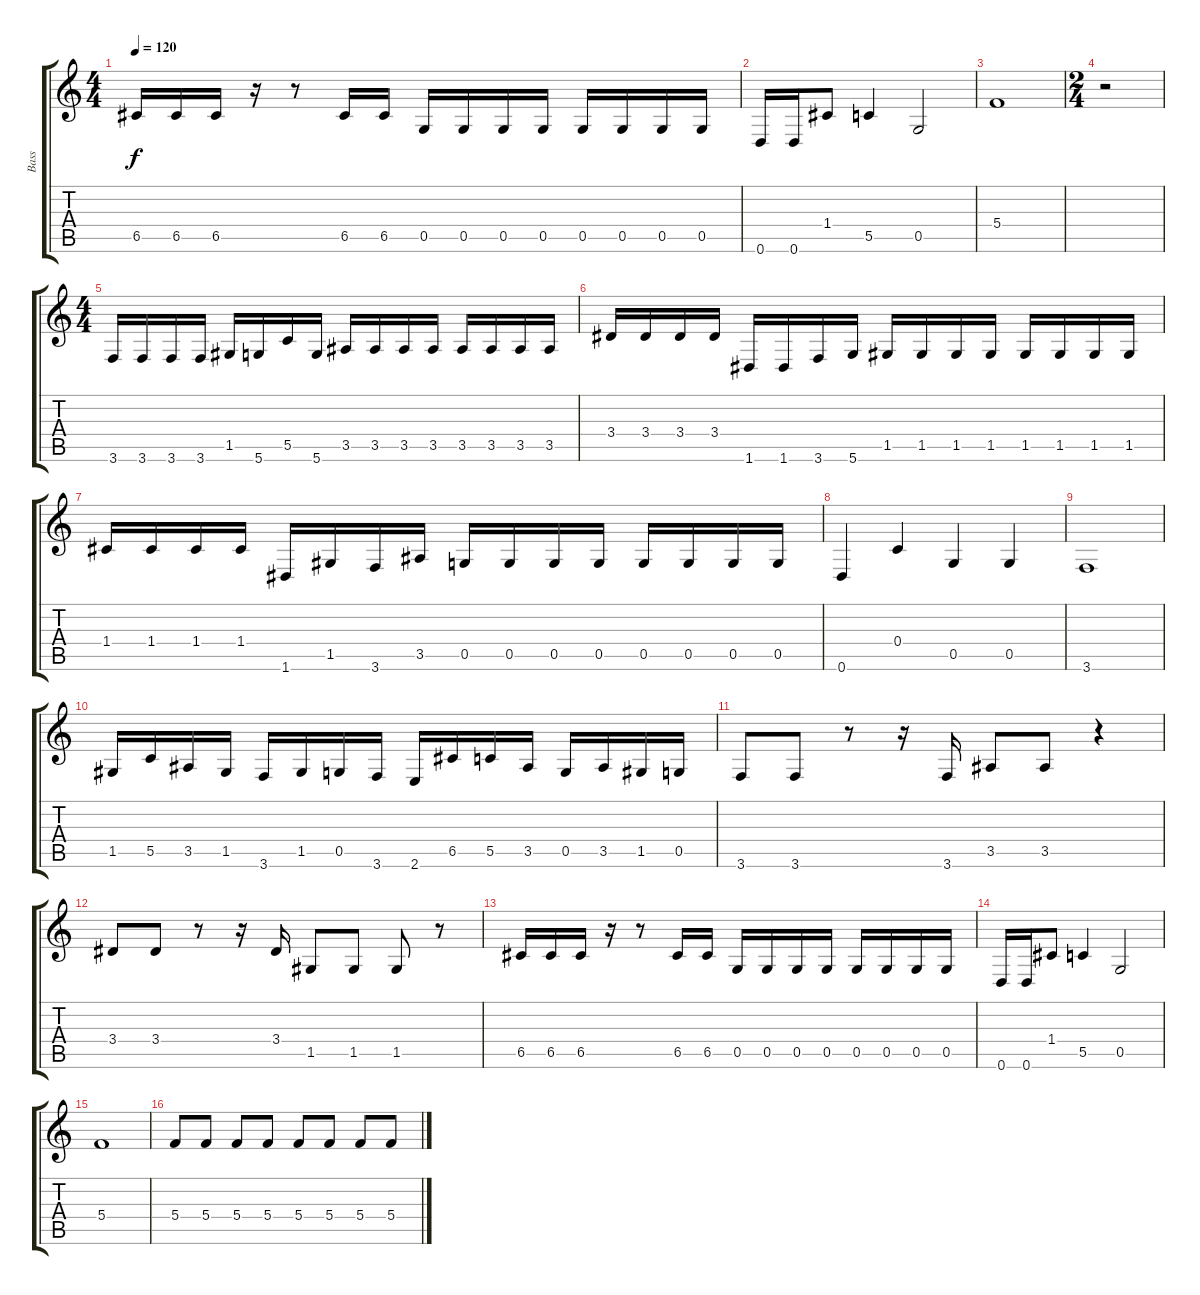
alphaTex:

\track ("Bass" "Bass") {instrument acousticbass}
\staff {score tabs}
\tuning (D4 A3 F3 C3 G2 D2) {hide}
\ts (4 4)
\tempo 120
\clef g2
\ks c
6.5.16{dy f} 6.5.16 6.5.16 r.16 r.8 6.5.16 6.5.16 0.5.16 0.5.16 0.5.16 0.5.16 0.5.16 0.5.16 0.5.16 0.5.16 |
0.6.16 0.6.16 1.4.8 5.5.4 0.5.2 |
5.4.1 |
\ts (2 4)
r.2 |
\ts (4 4)
3.6.16 3.6.16 3.6.16 3.6.16 1.5.16 5.6.16 5.5.16 5.6.16 3.5.16 3.5.16 3.5.16 3.5.16 3.5.16 3.5.16 3.5.16 3.5.16 |
3.4.16 3.4.16 3.4.16 3.4.16 1.6.16 1.6.16 3.6.16 5.6.16 1.5.16 1.5.16 1.5.16 1.5.16 1.5.16 1.5.16 1.5.16 1.5.16 |
1.4.16 1.4.16 1.4.16 1.4.16 1.6.16 1.5.16 3.6.16 3.5.16 0.5.16 0.5.16 0.5.16 0.5.16 0.5.16 0.5.16 0.5.16 0.5.16 |
0.6.4 0.4.4 0.5.4 0.5.4 |
3.6.1 |
1.5.16 5.5.16 3.5.16 1.5.16 3.6.16 1.5.16 0.5.16 3.6.16 2.6.16 6.5.16 5.5.16 3.5.16 0.5.16 3.5.16 1.5.16 0.5.16 |
3.6.8 3.6.8 r.8 r.16 3.6.16 3.5.8 3.5.8 r.4 |
3.4.8 3.4.8 r.8 r.16 3.4.16 1.5.8 1.5.8 1.5.8 r.8 |
6.5.16 6.5.16 6.5.16 r.16 r.8 6.5.16 6.5.16 0.5.16 0.5.16 0.5.16 0.5.16 0.5.16 0.5.16 0.5.16 0.5.16 |
0.6.16 0.6.16 1.4.8 5.5.4 0.5.2 |
5.4.1 |
5.4.8 5.4.8 5.4.8 5.4.8 5.4.8 5.4.8 5.4.8 5.4.8
